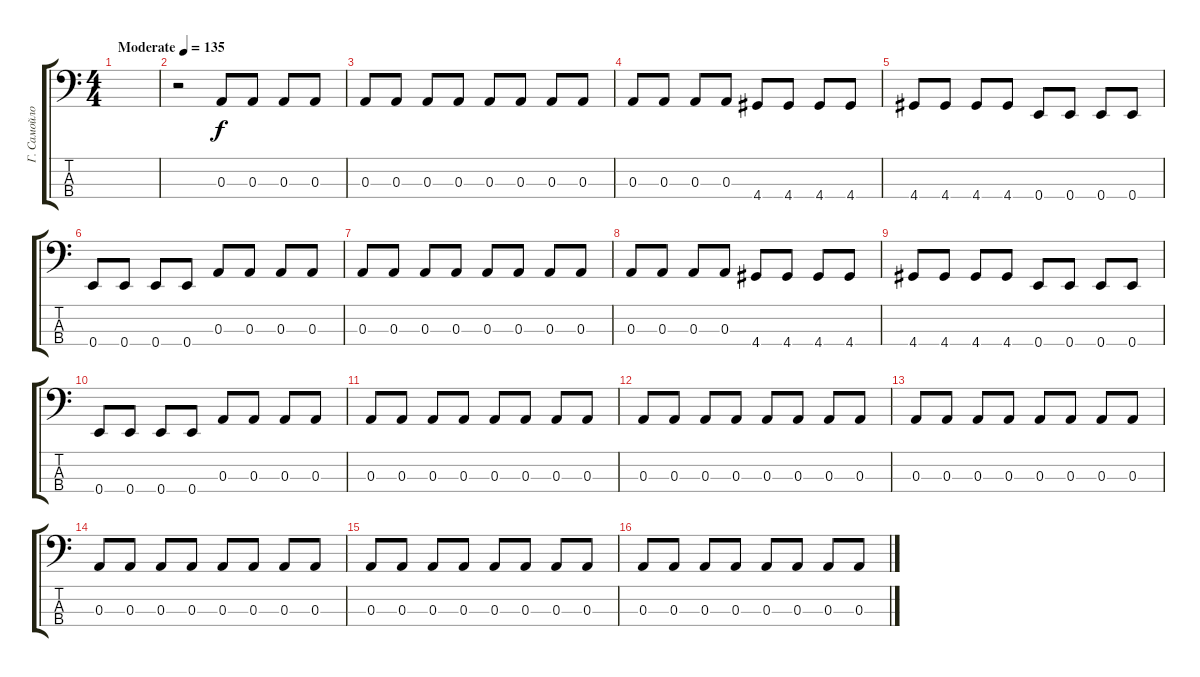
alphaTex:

\track ("Г. Самойлов" "Г. Самойло") {instrument electricbassfinger}
\staff {score tabs}
\tuning (G2 D2 A1 E1) {hide}
\ts (4 4)
\tempo (135 "Moderate")
\clef f4
\ks c
|
r.2 0.3.8 0.3.8 0.3.8 0.3.8 |
0.3.8 0.3.8 0.3.8 0.3.8 0.3.8 0.3.8 0.3.8 0.3.8 |
0.3.8 0.3.8 0.3.8 0.3.8 4.4.8 4.4.8 4.4.8 4.4.8 |
4.4.8 4.4.8 4.4.8 4.4.8 0.4.8 0.4.8 0.4.8 0.4.8 |
0.4.8 0.4.8 0.4.8 0.4.8 0.3.8 0.3.8 0.3.8 0.3.8 |
0.3.8 0.3.8 0.3.8 0.3.8 0.3.8 0.3.8 0.3.8 0.3.8 |
0.3.8 0.3.8 0.3.8 0.3.8 4.4.8 4.4.8 4.4.8 4.4.8 |
4.4.8 4.4.8 4.4.8 4.4.8 0.4.8 0.4.8 0.4.8 0.4.8 |
0.4.8 0.4.8 0.4.8 0.4.8 0.3.8 0.3.8 0.3.8 0.3.8 |
0.3.8 0.3.8 0.3.8 0.3.8 0.3.8 0.3.8 0.3.8 0.3.8 |
0.3.8 0.3.8 0.3.8 0.3.8 0.3.8 0.3.8 0.3.8 0.3.8 |
0.3.8 0.3.8 0.3.8 0.3.8 0.3.8 0.3.8 0.3.8 0.3.8 |
0.3.8 0.3.8 0.3.8 0.3.8 0.3.8 0.3.8 0.3.8 0.3.8 |
0.3.8 0.3.8 0.3.8 0.3.8 0.3.8 0.3.8 0.3.8 0.3.8 |
0.3.8 0.3.8 0.3.8 0.3.8 0.3.8 0.3.8 0.3.8 0.3.8
